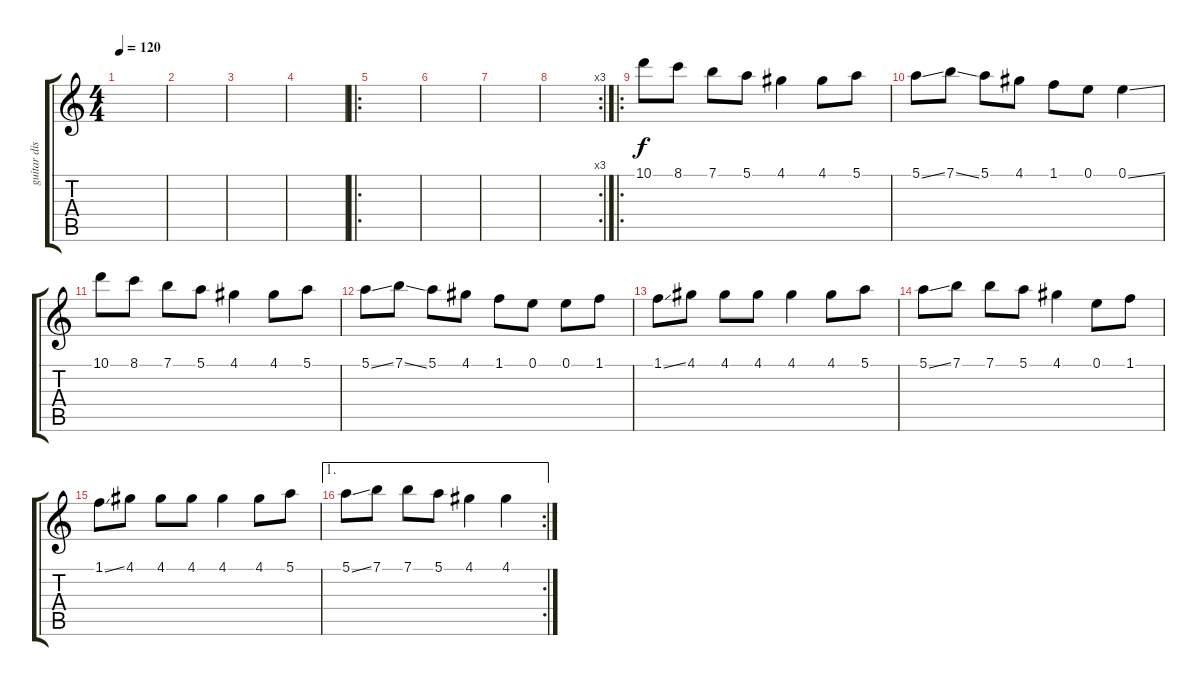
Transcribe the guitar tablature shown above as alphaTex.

\track ("guitar disto" "guitar dis") {instrument distortionguitar}
\staff {score tabs}
\tuning (E4 B3 G3 D3 A2 E2) {hide}
\ts (4 4)
\tempo 120
\clef g2
\ks c
|
|
|
|
\ro
|
|
|
\rc 3
|
\ro
10.1.8 8.1.8 7.1.8 5.1.8 4.1.4 4.1.8 5.1.8 |
5.1{ss}.8 7.1{ss}.8 5.1.8 4.1.8 1.1.8 0.1.8 0.1{ss}.4 |
10.1.8 8.1.8 7.1.8 5.1.8 4.1.4 4.1.8 5.1.8 |
5.1{ss}.8 7.1{ss}.8 5.1.8 4.1.8 1.1.8 0.1.8 0.1.8 1.1.8 |
1.1{ss}.8 4.1.8 4.1.8 4.1.8 4.1.4 4.1.8 5.1.8 |
5.1{ss}.8 7.1.8 7.1.8 5.1.8 4.1.4 0.1.8 1.1.8 |
1.1{ss}.8 4.1.8 4.1.8 4.1.8 4.1.4 4.1.8 5.1.8 |
\ae 1
\rc 2
5.1{ss}.8 7.1.8 7.1.8 5.1.8 4.1.4 4.1{ss}.4
